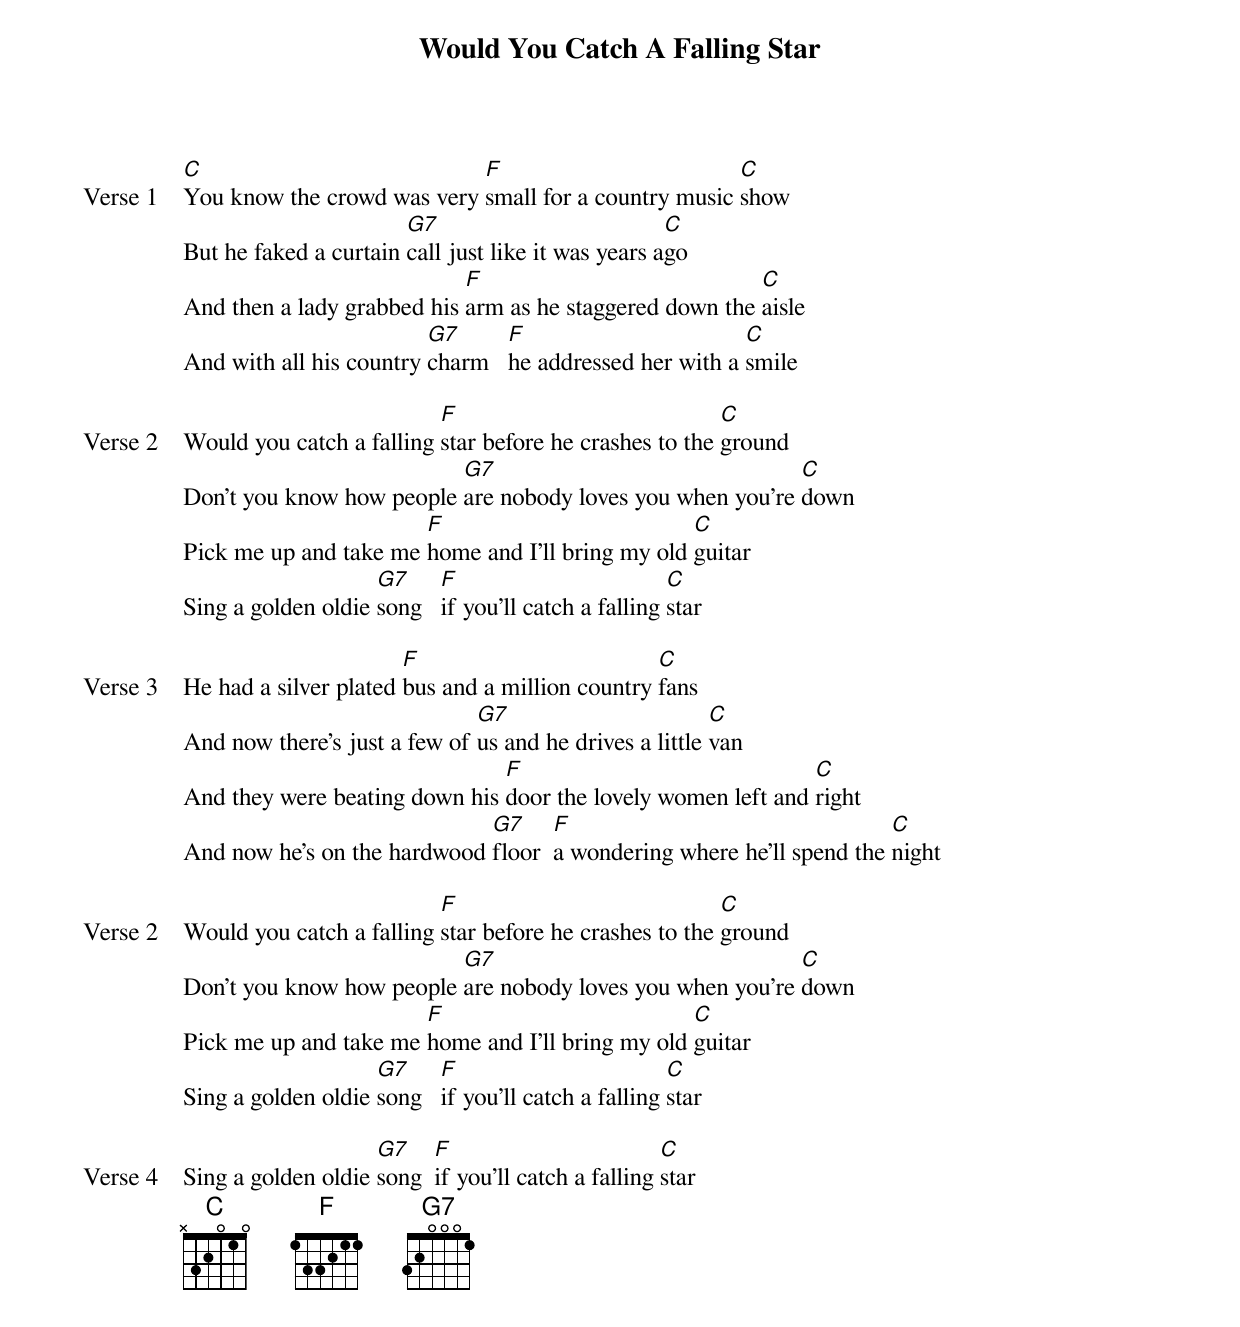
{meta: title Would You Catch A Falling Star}
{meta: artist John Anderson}
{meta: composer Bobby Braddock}
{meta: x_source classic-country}
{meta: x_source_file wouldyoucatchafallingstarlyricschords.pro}
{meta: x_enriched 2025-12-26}

{start_of_verse: Verse 1}
[C]You know the crowd was very [F]small for a country music [C]show
But he faked a curtain [G7]call just like it was years a[C]go
And then a lady grabbed his [F]arm as he staggered down the [C]aisle
And with all his country [G7]charm   [F]he addressed her with a [C]smile
{end_of_verse}

{start_of_verse: Verse 2}
Would you catch a falling [F]star before he crashes to the [C]ground
Don't you know how people [G7]are nobody loves you when you're [C]down
Pick me up and take me [F]home and I'll bring my old [C]guitar
Sing a golden oldie [G7]song   [F]if you'll catch a falling [C]star
{end_of_verse}

{start_of_verse: Verse 3}
He had a silver plated [F]bus and a million country [C]fans
And now there's just a few of [G7]us and he drives a little [C]van
And they were beating down his [F]door the lovely women left and [C]right
And now he's on the hardwood [G7]floor  [F]a wondering where he'll spend the [C]night
{end_of_verse}

{start_of_verse: Verse 2}
Would you catch a falling [F]star before he crashes to the [C]ground
Don't you know how people [G7]are nobody loves you when you're [C]down
Pick me up and take me [F]home and I'll bring my old [C]guitar
Sing a golden oldie [G7]song   [F]if you'll catch a falling [C]star
{end_of_verse}

{start_of_verse: Verse 4}
Sing a golden oldie [G7]song  [F]if you'll catch a falling [C]star
{end_of_verse}
